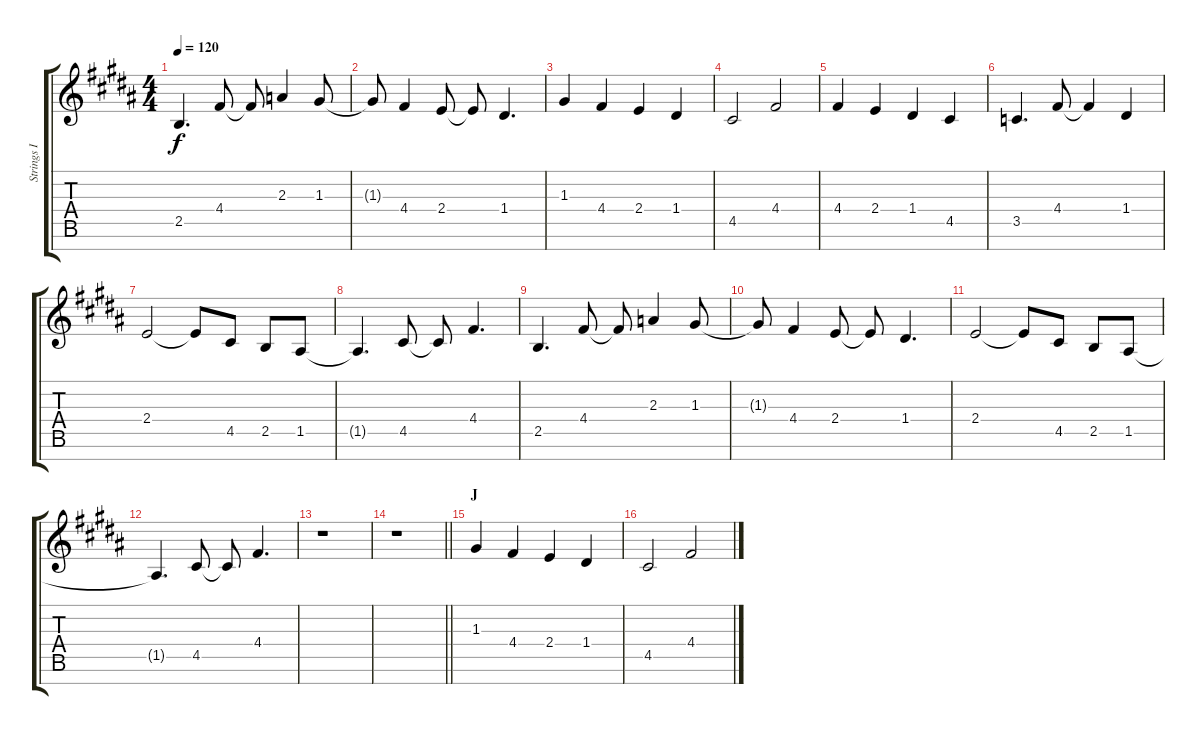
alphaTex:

\track ("Strings I" "Strings I") {instrument stringensemble1}
\staff {score tabs}
\tuning (E5 B4 G4 D4 A3 E3 B2) {hide}
\ts (4 4)
\tempo 120
\clef g2
\ks b
2.5.4{d dy f} 4.4.8 4.4{t}.8 2.3.4 1.3.8 |
1.3{t}.8 4.4.4 2.4.8 2.4{t}.8 1.4.4{d} |
1.3.4 4.4.4 2.4.4 1.4.4 |
4.5.2 4.4.2 |
4.4.4 2.4.4 1.4.4 4.5.4 |
3.5.4{d} 4.4.8 4.4{t}.4 1.4.4 |
2.4.2 2.4{t}.8 4.5.8 2.5.8 1.5.8 |
1.5{t}.4{d} 4.5.8 4.5{t}.8 4.4.4{d} |
2.5.4{d} 4.4.8 4.4{t}.8 2.3.4 1.3.8 |
1.3{t}.8 4.4.4 2.4.8 2.4{t}.8 1.4.4{d} |
2.4.2 2.4{t}.8 4.5.8 2.5.8 1.5.8 |
1.5{t}.4{d} 4.5.8 4.5{t}.8 4.4.4{d} |
r.1 |
\barLineRight lightlight
r.1 |
\section ("" "J")
1.3.4 4.4.4 2.4.4 1.4.4 |
4.5.2 4.4.2
